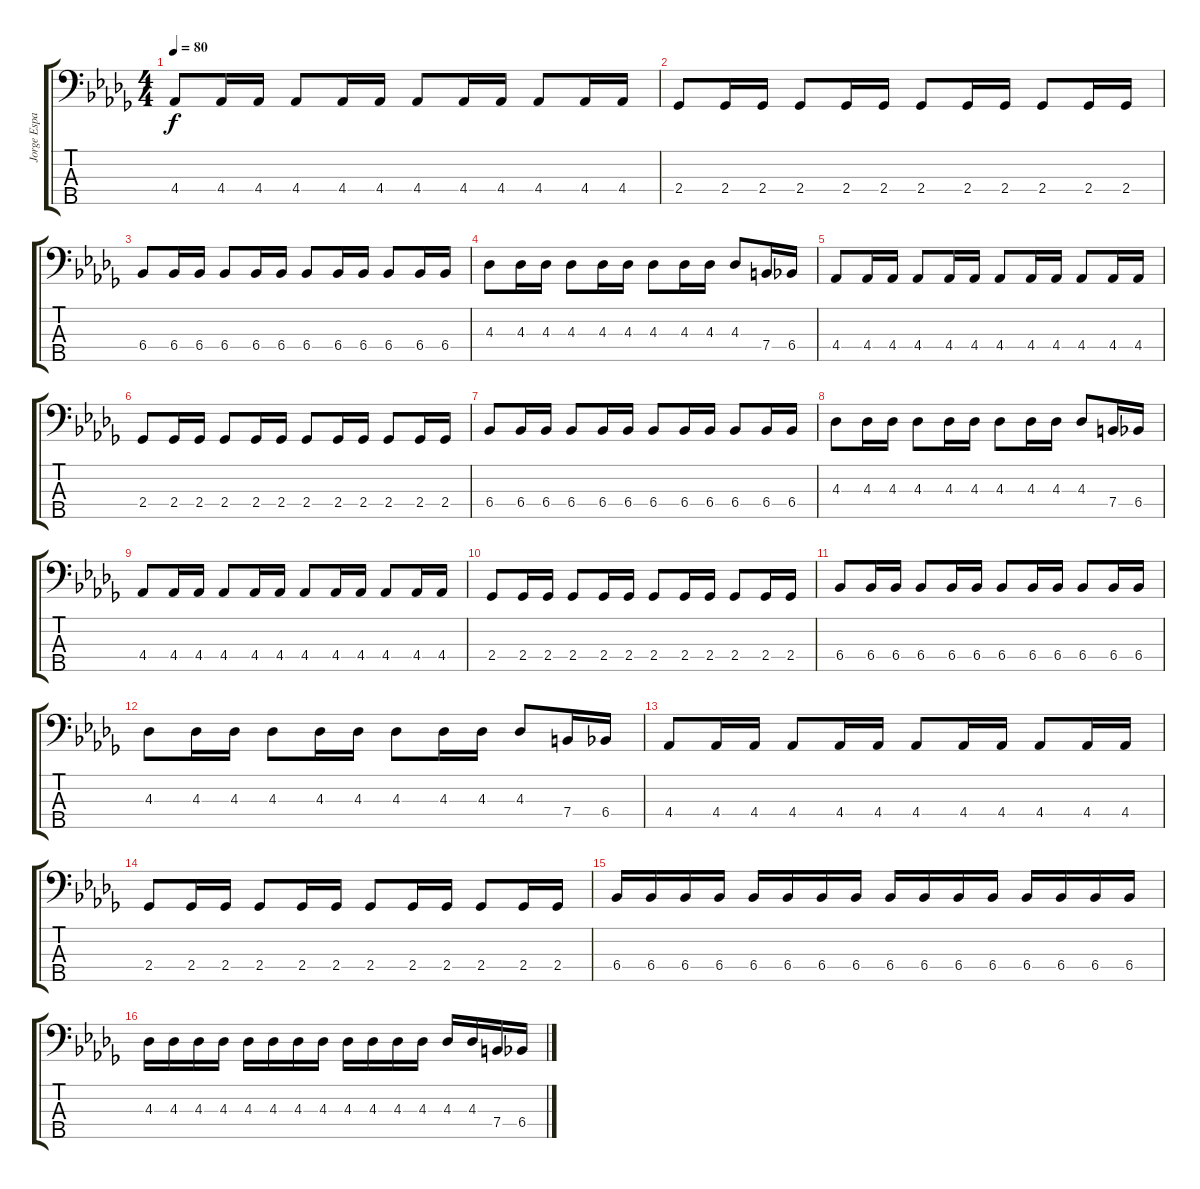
\track ("Jorge Espaderos" "Jorge Espa") {instrument electricbassfinger}
\staff {score tabs}
\tuning (G2 D2 A1 E1 B0) {hide}
\ts (4 4)
\tempo 80
\clef f4
\ks bbminor
4.4.8{dy f} 4.4.16 4.4.16 4.4.8 4.4.16 4.4.16 4.4.8 4.4.16 4.4.16 4.4.8 4.4.16 4.4.16 |
2.4.8 2.4.16 2.4.16 2.4.8 2.4.16 2.4.16 2.4.8 2.4.16 2.4.16 2.4.8 2.4.16 2.4.16 |
6.4.8 6.4.16 6.4.16 6.4.8 6.4.16 6.4.16 6.4.8 6.4.16 6.4.16 6.4.8 6.4.16 6.4.16 |
4.3.8 4.3.16 4.3.16 4.3.8 4.3.16 4.3.16 4.3.8 4.3.16 4.3.16 4.3.8 7.4.16 6.4.16 |
4.4.8 4.4.16 4.4.16 4.4.8 4.4.16 4.4.16 4.4.8 4.4.16 4.4.16 4.4.8 4.4.16 4.4.16 |
2.4.8 2.4.16 2.4.16 2.4.8 2.4.16 2.4.16 2.4.8 2.4.16 2.4.16 2.4.8 2.4.16 2.4.16 |
6.4.8 6.4.16 6.4.16 6.4.8 6.4.16 6.4.16 6.4.8 6.4.16 6.4.16 6.4.8 6.4.16 6.4.16 |
4.3.8 4.3.16 4.3.16 4.3.8 4.3.16 4.3.16 4.3.8 4.3.16 4.3.16 4.3.8 7.4.16 6.4.16 |
4.4.8 4.4.16 4.4.16 4.4.8 4.4.16 4.4.16 4.4.8 4.4.16 4.4.16 4.4.8 4.4.16 4.4.16 |
2.4.8 2.4.16 2.4.16 2.4.8 2.4.16 2.4.16 2.4.8 2.4.16 2.4.16 2.4.8 2.4.16 2.4.16 |
6.4.8 6.4.16 6.4.16 6.4.8 6.4.16 6.4.16 6.4.8 6.4.16 6.4.16 6.4.8 6.4.16 6.4.16 |
4.3.8 4.3.16 4.3.16 4.3.8 4.3.16 4.3.16 4.3.8 4.3.16 4.3.16 4.3.8 7.4.16 6.4.16 |
4.4.8 4.4.16 4.4.16 4.4.8 4.4.16 4.4.16 4.4.8 4.4.16 4.4.16 4.4.8 4.4.16 4.4.16 |
2.4.8 2.4.16 2.4.16 2.4.8 2.4.16 2.4.16 2.4.8 2.4.16 2.4.16 2.4.8 2.4.16 2.4.16 |
6.4.16 6.4.16 6.4.16 6.4.16 6.4.16 6.4.16 6.4.16 6.4.16 6.4.16 6.4.16 6.4.16 6.4.16 6.4.16 6.4.16 6.4.16 6.4.16 |
4.3.16 4.3.16 4.3.16 4.3.16 4.3.16 4.3.16 4.3.16 4.3.16 4.3.16 4.3.16 4.3.16 4.3.16 4.3.16 4.3.16 7.4.16 6.4.16
